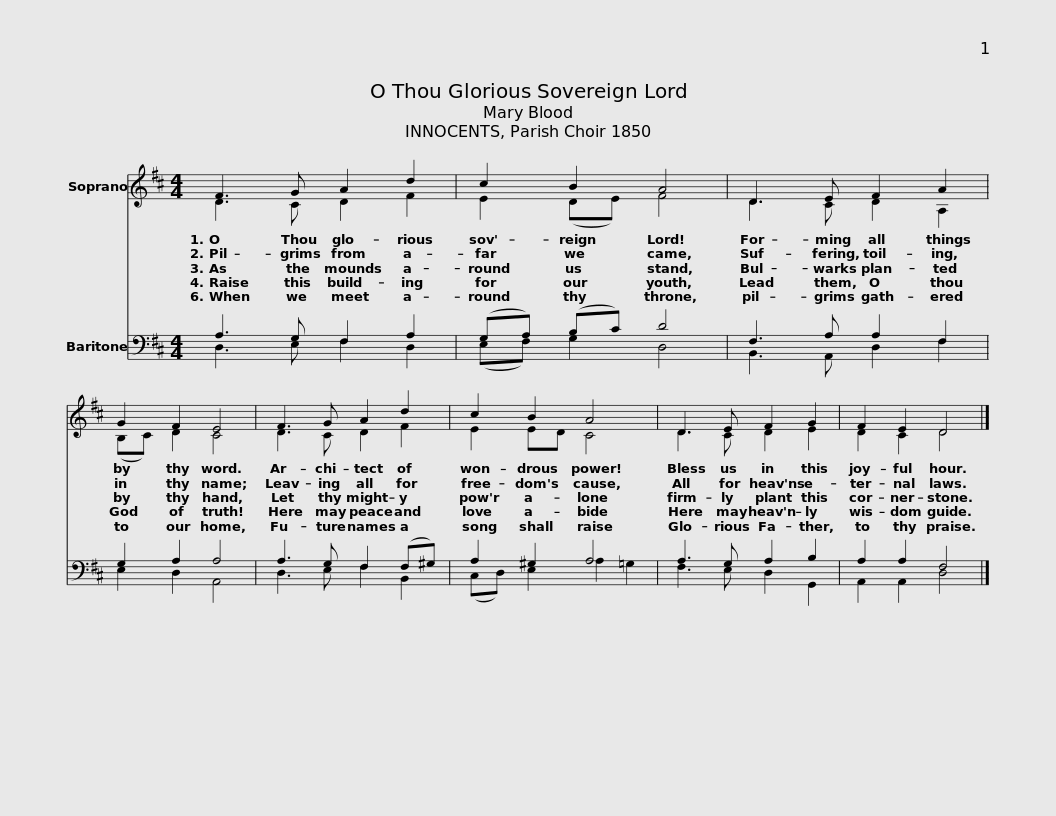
X:1
%%score ( 1 2 ) ( 3 4 )
L:1/8
M:4/4
I:linebreak $
K:D
V:1 treble
V:2 treble
V:3 bass
V:4 bass
V:1
 F3 G A2 d2 | c2 B2 A4 | D3 E F2 A2 | G2 F2 E4 |$ F3 G A2 d2 | %5
 c2 B2 A4 | D3 E F2 G2 | F2 E2 D4 |] %8
V:2
 D3 C D2 F2 | E2 (DE) F4 | D3 C D2 A,2 | (B,C) D2 C4 |$ D3 C D2 F2 | %5
 E2 ED C4 | D3 C D2 E2 | D2 C2 D4 |] %8
V:3
 A,3 G, F,2 A,2 | (G,A,) (B,C) D4 | F,3 A, A,2 F,2 | G,2 A,2 A,4 |$ A,3 G, F,2 (F,^G,) | %5
 A,2 ^G,2 A,4 | A,3 G, A,2 B,2 | A,2 A,2 F,4 |] %8
V:4
 D,3 E, F,2 D,2 | (E,F,) G,2 D,4 | B,,3 A,, D,2 F,2 | E,2 D,2 A,,4 |$ D,3 E, F,2 B,,2 | %5
 (C,D,) E,2 A,2 =G,2 | F,3 E, D,2 G,,2 | A,,2 A,,2 D,4 |] %8
